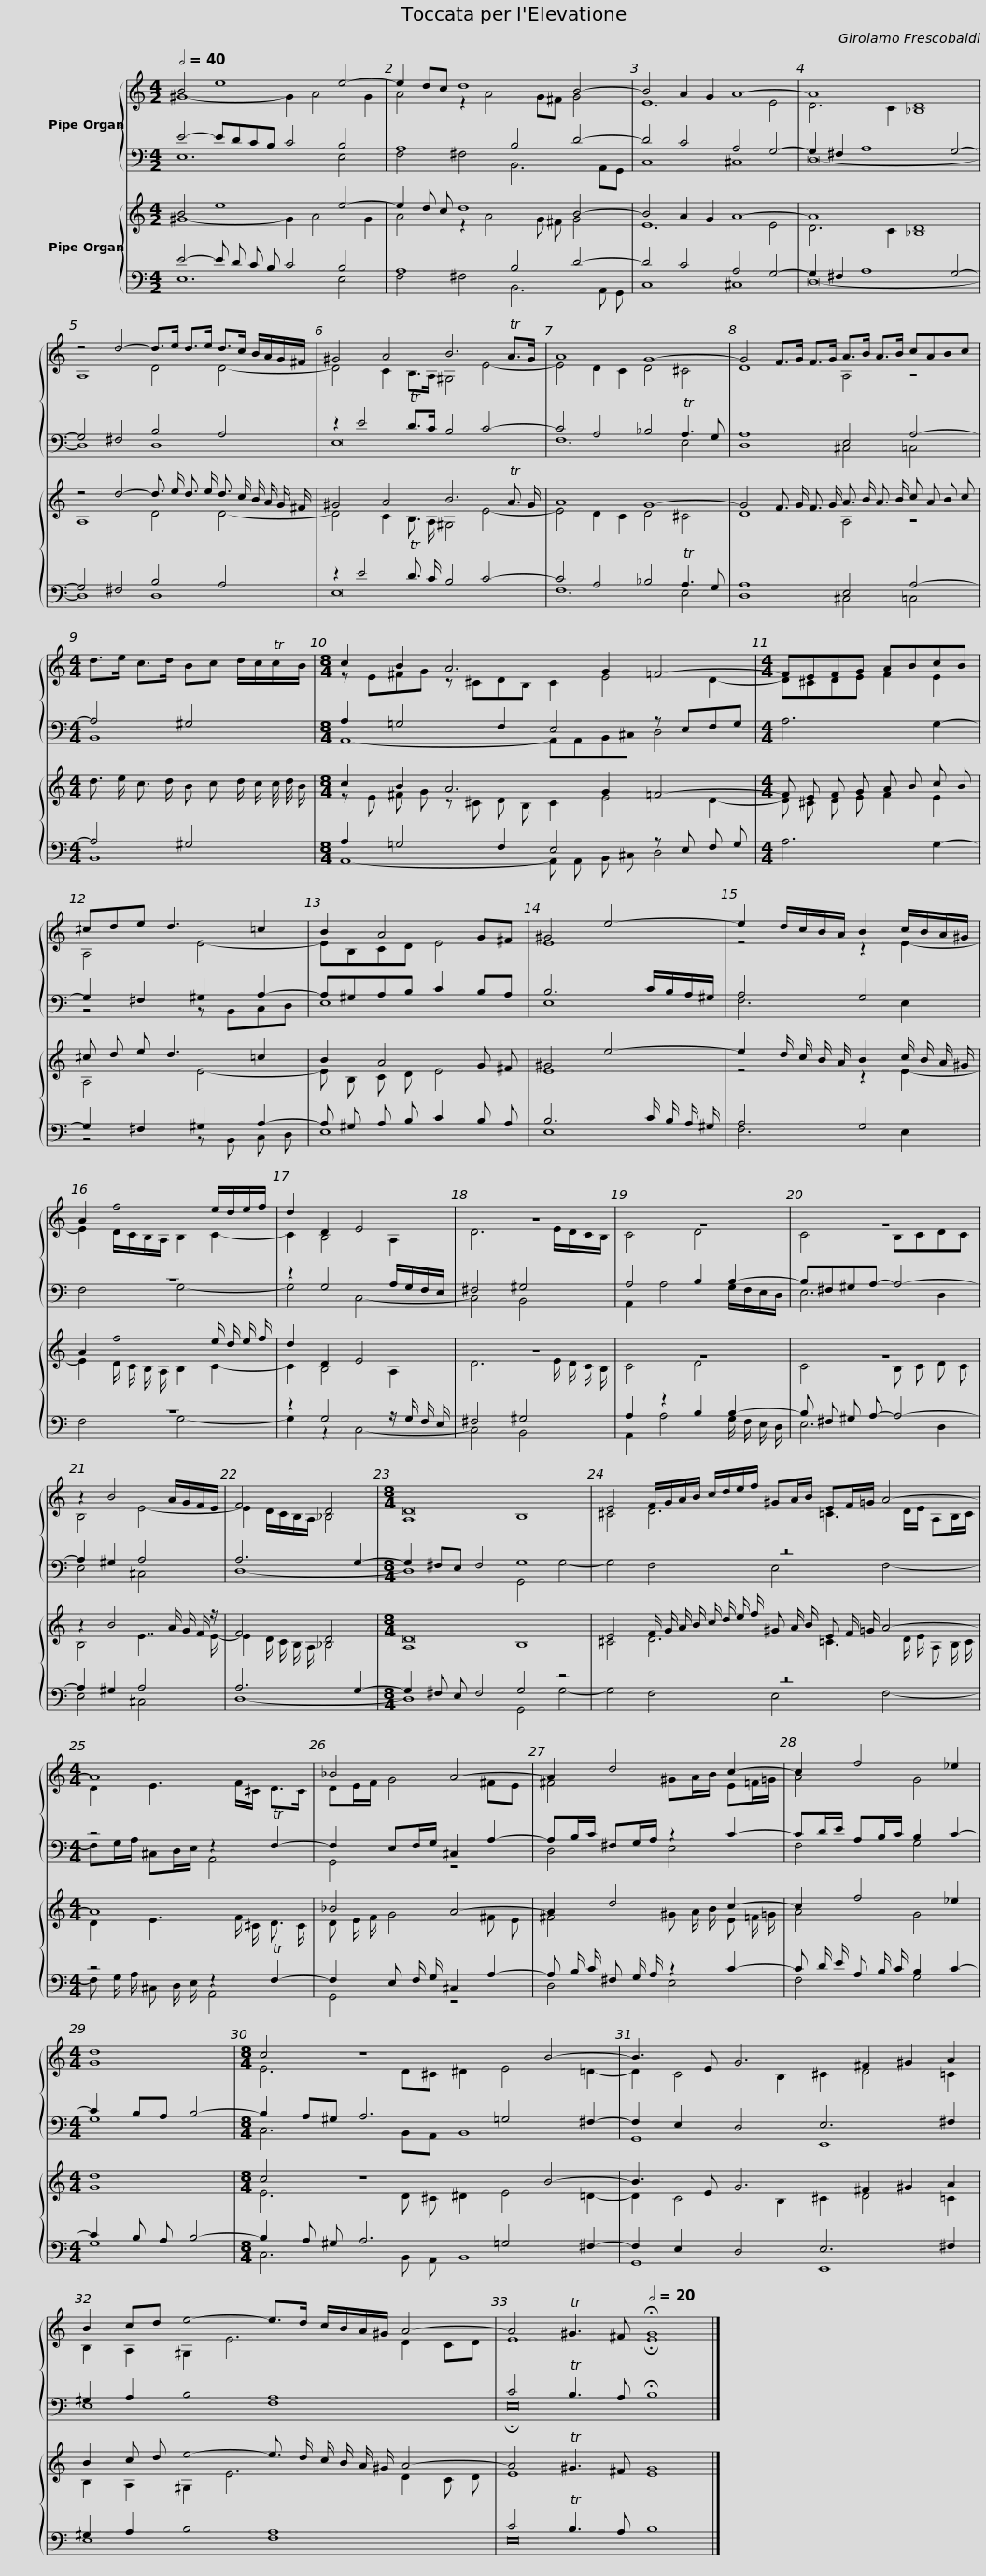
X:1
%%score { ( 1 2 ) | ( 3 4 ) } { ( 5 6 ) | ( 7 8 ) }
L:1/8
Q:1/2=40
M:4/2
I:linebreak $
K:C
V:1 treble
V:2 treble
V:3 bass
V:4 bass
V:5 treble
V:6 treble
V:7 bass
V:8 bass
V:1
 B4 e8 e4- | e2 dc d8 B4- | B4 A2 G2 A8- |$ A8 D8 | z4 d4- d>e d>e d>c B/A/G/^F/ | %5
 ^G4 A4 B6 TA>G |$ A8 G8- | G4 F>G F>G A>B A>B cABc |[M:4/4] d>e c>d Bc d/c/Tc/B/ |$[M:8/4] c2 B2 A6 G2 =F4- | %10
[M:4/4] FEFG ABcB | ^cde d3 =c2 |$ B2 A4 G^F | ^G4 e4- | e2 d/c/B/A/ B2 c/B/A/^G/ | %15
 A2 f4 e/d/e/f/ |$ d2 D2 E4 | z8 | z8 | z8 | %20
 z2 B4 A/G/F/E/ |$ F4 D4 |[M:8/4] D16 |$ E4 F/G/A/B/ c/d/e/f/ ^GA/B/ EF/=G/ A4- |[M:4/4] A8 |$ %25
 _B4 A4- | A2 d4 c2- | c2 f4 _e2 |[M:4/4] d8 |$[M:8/4] c4 z8 B4- | %30
 B3 E G6 ^F2 ^G2 A2 |$ B2 cd e4- e>d c/B/A/^G/ A4- | A4 T^G3 ^F[Q:1/2=20] !fermata!G8 |] %33
V:2
 ^G8- G2 A4 G2 | A4 z2 A4 G^F G4 | E12 E4 |$ D6 C2 _B,8 | A,8 D4 D4- | %5
 D4 C2 TB,>A, ^G,4 E4- |$ E4 D2 C2 D4 ^C4 | D8 A,4 z4 |[M:4/4] x8 |$[M:8/4] z E^FG z ^CDB, C2 E4 D2- | %10
[M:4/4] D^CDE F2 E2 | A,4 E4- |$ EB,CD E4 | E8 | z4 z2 E2- | %15
 E2 D/C/B,/A,/ B,2 C2- |$ C2 B,4 A,2 | D6 E/D/C/B,/ | C4 D4 | C4 B,CDC | %20
 B,4 E4- |$ E2 D/C/B,/A,/ _B,4 |[M:8/4] A,8 B,8 |$ ^C4 D6 =C3 D/E/ A,B,/C/ |[M:4/4] D2 E3 F/^C/ TD>C |$ %25
 DE/F/ G4 ^FE | ^F4 ^GA/B/ E=F/=G/ | A4 G4 |[M:4/4] G8 |$[M:8/4] E6 D^C ^D2 E4 =D2- | %30
 D2 C4 B,2 ^C2 D4 =C2 |$ B,2 A,2 ^G,2 E6 D2 CD | E8 !fermata!E8 |] %33
V:3
 E4- EDCB, C4 B,4 | A,8 B,4 D4- | D4 C4 A,4 G,4- |$ G,2 ^F,2 A,8 G,4- | G,4 ^F,4 B,4 A,4 | %5
 z2 E4 D>C B,4 C4- |$ C4 A,4 _B,4 TA,3 G, | A,8 E,4 A,4- |[M:4/4] A,4 ^G,4 |$[M:8/4] A,2 =G,4 F,2 E,4 z E,F,G, | %10
[M:4/4] A,6 G,2- | G,2 ^F,2 ^G,2 A,2- |$ A,^G,A,B, C2 B,A, | B,6 C/B,/A,/^G,/ | A,4 G,4 | %15
 z8 |$ z2 G,4 A,/G,/F,/E,/ | ^F,4 ^G,4 | A,4 B,2 B,2- | B,^F,^G,A,- A,4- | %20
 A,2 ^G,2 A,4 |$ A,6 G,2- |[M:8/4] G,2 ^F,E, F,4 G,8 |$ z16 |[M:4/4] z4 z2 F,2- |$ %25
 F,2 E,F,/G,/ ^C,2 A,2- | A,B,/C/ ^F,G,/A,/ z2 C2- | CD/E/ A,B,/C/ B,2 C2- |[M:4/4] C2 B,A, B,4- |$[M:8/4] B,2 A,^G, A,6 =G,4 ^F,2- | %30
 F,2 E,2 D,4 E,6 ^F,2 |$ ^G,2 A,2 B,4 A,8 | C4 TB,3 A, !fermata!B,8 |] %33
V:4
 E,12 E,4 | F,4 ^F,4 B,,6 A,,G,, | C,8 ^C,8 |$ D,16- | D,8 D,8 | %5
 E,16 |$ F,12 E,4 | D,8 ^C,4 =C,4 |[M:4/4] B,,8 |$[M:8/4] A,,8- A,,A,,B,,^C, D,4 | %10
[M:4/4] x8 | z4 z B,,C,D, |$ E,8 | E,8 | F,6 E,2 | %15
 F,4 G,4- |$ G,4 C,4- | C,4 B,,4 | A,,2 A,4 G,/F,/E,/D,/ | E,6 D,2 | %20
 E,4 ^C,4 |$ D,8- |[M:8/4] D,8 G,,4 G,4- |$ G,4 F,4 E,4 F,4- |[M:4/4] F,G,/A,/ ^C,D,/E,/ A,,4 |$ %25
 G,,4 z4 | D,4 E,4 | F,4 G,4 |[M:4/4] G,8 |$[M:8/4] C,6 B,,A,, B,,8 | %30
 G,,8 E,,8 |$ E,8 F,8 | !fermata!E,16 |] %33
V:5
 B4 e8 e4- | e2 d c d8 B4- | B4 A2 G2 A8- |$ A8 D8 | z4 d4- d3/2 e/ d3/2 e/ d3/2 c/ B/ A/ G/ ^F/ | %5
 ^G4 A4 B6 TA3/2 G/ |$ A8 G8- | G4 F3/2 G/ F3/2 G/ A3/2 B/ A3/2 B/ c A B c |[M:4/4] d3/2 e/ c3/2 d/ B c d/ c/ c/4 d/4 B/ |$[M:8/4] c2 B2 A6 G2 =F4- | %10
[M:4/4] F E F G A B c B | ^c d e d3 =c2 |$ B2 A4 G ^F | ^G4 e4- | e2 d/ c/ B/ A/ B2 c/ B/ A/ ^G/ | %15
 A2 f4 e/ d/ e/ f/ |$ d2 D2 E4 | z8 | z8 | z8 | %20
 z2 B4 A/ G/ F/ z/ |$ F4 D4 |[M:8/4] D16 |$ E4 F/ G/ A/ B/ c/ d/ e/ f/ ^G A/ B/ E F/ =G/ A4- |[M:4/4] A8 |$ %25
 _B4 A4- | A2 d4 c2- | c2 f4 _e2 |[M:4/4] d8 |$[M:8/4] c4 z8 B4- | %30
 B3 E G6 ^F2 ^G2 A2 |$ B2 c d e4- e3/2 d/ c/ B/ A/ ^G/ A4- | A4 T^G3 ^F G8 |] %33
V:6
 ^G8- G2 A4 G2 | A4 z2 A4 G ^F G4 | E12 E4 |$ D6 C2 _B,8 | A,8 D4 D4- | %5
 D4 C2 TB,3/2 A,/ ^G,4 E4- |$ E4 D2 C2 D4 ^C4 | D8 A,4 z4 |[M:4/4] x8 |$[M:8/4] z E ^F G z ^C D B, C2 E4 D2- | %10
[M:4/4] D ^C D E F2 E2 | A,4 E4- |$ E B, C D E4 | E8 | z4 z2 E2- | %15
 E2 D/ C/ B,/ A,/ B,2 C2- |$ C2 B,4 A,2 | D6 E/ D/ C/ B,/ | C4 D4 | C4 B, C D C | %20
 B,4 E7/2 E/- |$ E2 D/ C/ B,/ A,/ _B,4 |[M:8/4] A,8 B,8 |$ ^C4 D6 =C3 D/ E/ A, B,/ C/ |[M:4/4] D2 E3 F/ ^C/ TD3/2 C/ |$ %25
 D E/ F/ G4 ^F E | ^F4 ^G A/ B/ E =F/ =G/ | A4 G4 |[M:4/4] G8 |$[M:8/4] E6 D ^C ^D2 E4 =D2- | %30
 D2 C4 B,2 ^C2 D4 =C2 |$ B,2 A,2 ^G,2 E6 D2 C D | E8 E8 |] %33
V:7
 E4- E D C B, C4 B,4 | A,8 B,4 D4- | D4 C4 A,4 G,4- |$ G,2 ^F,2 A,8 G,4- | G,4 ^F,4 B,4 A,4 | %5
 z2 E4 D3/2 C/ B,4 C4- |$ C4 A,4 _B,4 TA,3 G, | A,8 E,4 A,4- |[M:4/4] A,4 ^G,4 |$[M:8/4] A,2 =G,4 F,2 E,4 z E, F, G, | %10
[M:4/4] A,6 G,2- | G,2 ^F,2 ^G,2 A,2- |$ A, ^G, A, B, C2 B, A, | B,6 C/ B,/ A,/ ^G,/ | A,4 G,4 | %15
 z8 |$ z2 G,4 z/ G,/ F,/ E,/ | ^F,4 ^G,4 | A,2 z2 B,2 B,2- | B, ^F, ^G, A,- A,4- | %20
 A,2 ^G,2 A,4 |$ A,6 G,2- |[M:8/4] G,2 ^F, E, F,4 G,4 z4 |$ z16 |[M:4/4] z4 z2 F,2- |$ %25
 F,2 E, F,/ G,/ ^C,2 A,2- | A, B,/ C/ ^F, G,/ A,/ z2 C2- | C D/ E/ A, B,/ C/ B,2 C2- |[M:4/4] C2 B, A, B,4- |$[M:8/4] B,2 A, ^G, A,6 =G,4 ^F,2- | %30
 F,2 E,2 D,4 E,6 ^F,2 |$ ^G,2 A,2 B,4 A,8 | C4 TB,3 A, B,8 |] %33
V:8
 E,12 E,4 | F,4 ^F,4 B,,6 A,, G,, | C,8 ^C,8 |$ D,16- | D,8 D,8 | %5
 E,16 |$ F,12 E,4 | D,8 ^C,4 =C,4 |[M:4/4] B,,8 |$[M:8/4] A,,8- A,, A,, B,, ^C, D,4 | %10
[M:4/4] x8 | z4 z B,, C, D, |$ E,8 | E,8 | F,6 E,2 | %15
 F,4 G,4- |$ G,2 z2 C,4- | C,4 B,,4 | A,,2 A,4 G,/ F,/ E,/ D,/ | E,6 D,2 | %20
 E,4 ^C,4 |$ D,8- |[M:8/4] D,8 G,,4 G,4- |$ G,4 F,4 E,4 F,4- |[M:4/4] F, G,/ A,/ ^C, D,/ E,/ A,,4 |$ %25
 G,,4 z4 | D,4 E,4 | F,4 G,4 |[M:4/4] G,8 |$[M:8/4] C,6 B,, A,, B,,8 | %30
 G,,8 E,,8 |$ E,8 F,8 | E,16 |] %33
